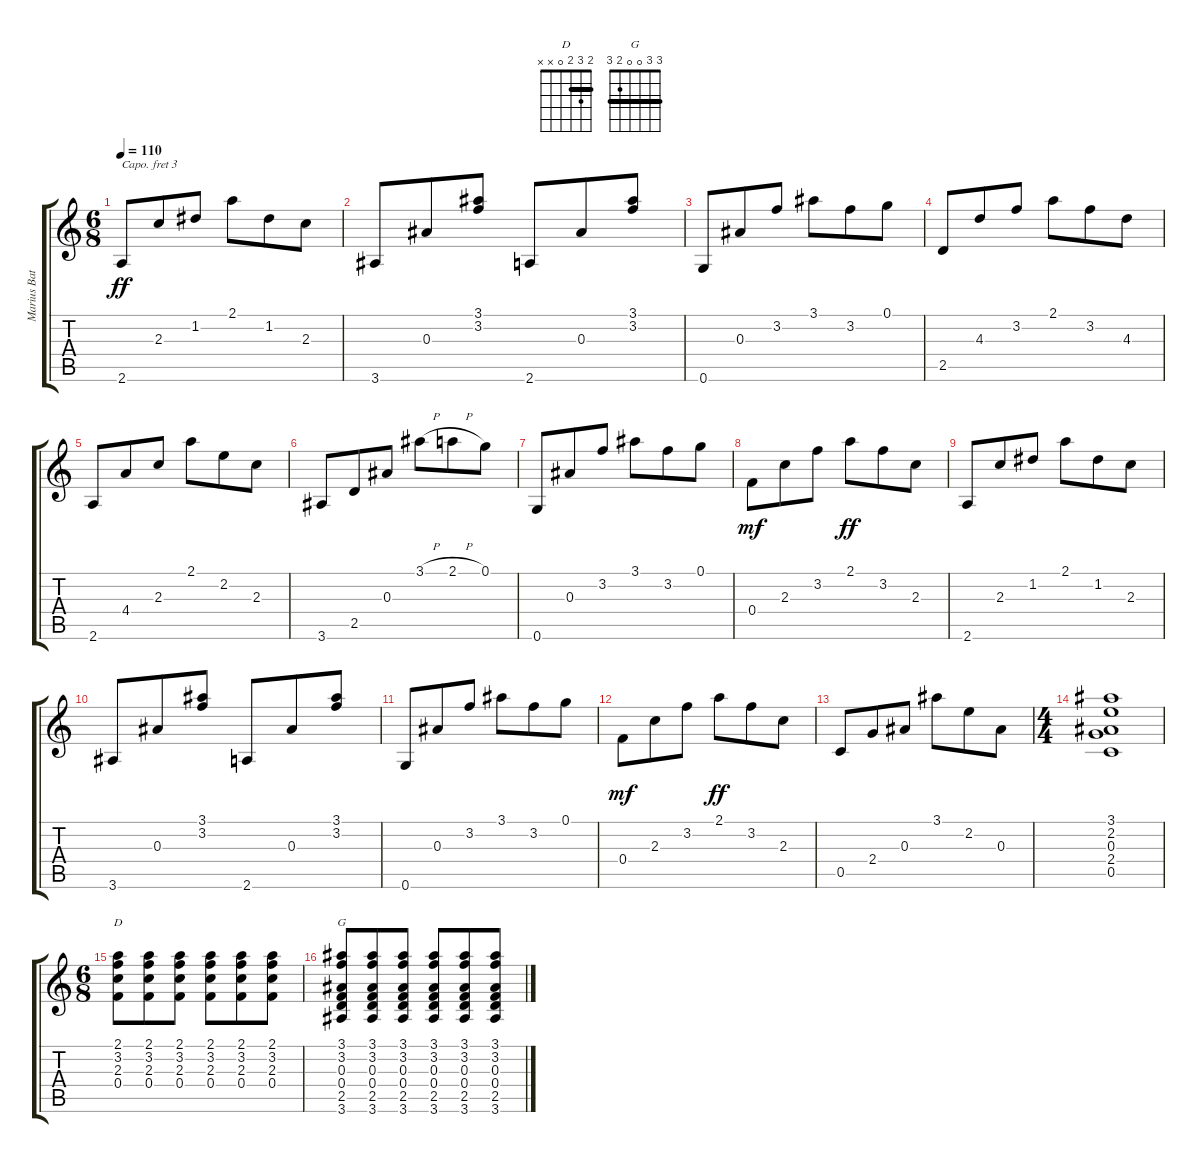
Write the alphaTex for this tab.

\track ("Marius Batu" "Marius Bat") {instrument acousticguitarsteel}
\staff {score tabs}
\capo 3
\tuning (E4 B3 G3 D3 A2 E2) {hide}
\chord ("D" 2 3 2 0 x x) {barre 2}
\chord ("G" 3 3 0 0 2 3) {barre 3}
\ts (6 8)
\tempo 110
\clef g2
\ks c
2.6.8{dy ff} 2.3.8 1.2.8 2.1.8 1.2.8 2.3.8 |
3.6.8 0.3.8 (3.1 3.2).8 2.6.8 0.3.8 (3.1 3.2).8 |
0.6.8 0.3.8 3.2.8 3.1.8 3.2.8 0.1.8 |
2.5.8 4.3.8 3.2.8 2.1.8 3.2.8 4.3.8 |
2.6.8 4.4.8 2.3.8 2.1.8 2.2.8 2.3.8 |
3.6.8 2.5.8 0.3.8 3.1{h}.8 2.1{h}.8 0.1.8 |
0.6.8 0.3.8 3.2.8 3.1.8 3.2.8 0.1.8 |
0.4.8{dy mf} 2.3.8 3.2.8 2.1.8{dy ff} 3.2.8 2.3.8 |
2.6.8 2.3.8 1.2.8 2.1.8 1.2.8 2.3.8 |
3.6.8 0.3.8 (3.1 3.2).8 2.6.8 0.3.8 (3.1 3.2).8 |
0.6.8 0.3.8 3.2.8 3.1.8 3.2.8 0.1.8 |
0.4.8{dy mf} 2.3.8 3.2.8 2.1.8{dy ff} 3.2.8 2.3.8 |
0.5.8 2.4.8 0.3.8 3.1.8 2.2.8 0.3.8 |
\ts (4 4)
(3.1 2.2 0.3 2.4 0.5).1 |
\ts (6 8)
(2.1 3.2 2.3 0.4).8{ch "D"} (2.1 3.2 2.3 0.4).8 (2.1 3.2 2.3 0.4).8 (2.1 3.2 2.3 0.4).8 (2.1 3.2 2.3 0.4).8 (2.1 3.2 2.3 0.4).8 |
(3.1 3.2 0.3 0.4 2.5 3.6).8{ch "G"} (3.1 3.2 0.3 0.4 2.5 3.6).8 (3.1 3.2 0.3 0.4 2.5 3.6).8 (3.1 3.2 0.3 0.4 2.5 3.6).8 (3.1 3.2 0.3 0.4 2.5 3.6).8 (3.1 3.2 0.3 0.4 2.5 3.6).8
